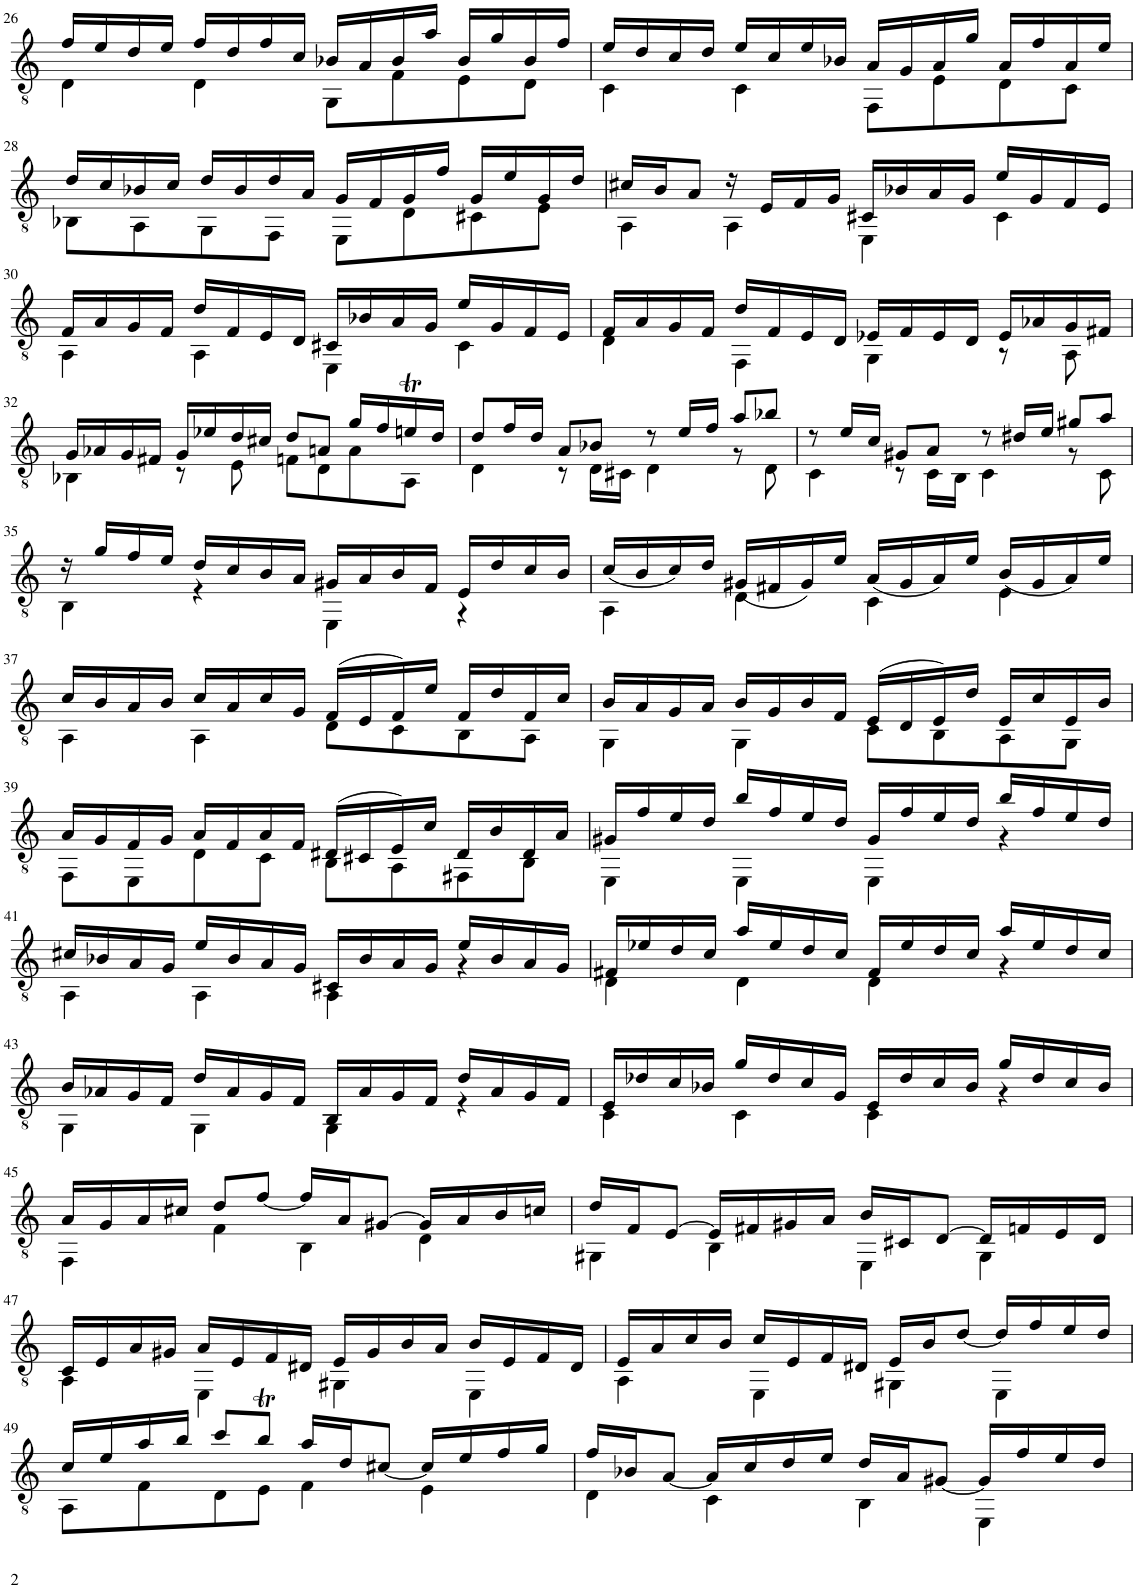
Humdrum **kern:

**kern
*part1
*staff1
*I"Classical Guitar
!!LO:PB:g=z
*clefGv2
*k[]
*M4/4
*met(c)
=26
*^
16f/LL	4D\
16e/	.
16d/	.
16e/JJ	.
16f/LL	4D\
16d/	.
16f/	.
16c/JJ	.
16B-X/LL	8GG\L
16A/	.
16B-/	8F\
16a/JJ	.
16B-/LL	8E\
16g/	.
16B-/	8D\J
16f/JJ	.
=27	=27
16e/LL	4C\
16d/	.
16c/	.
16d/JJ	.
16e/LL	4C\
16c/	.
16e/	.
16B-X/JJ	.
16A/LL	8FF\L
16G/	.
16A/	8E\
16g/JJ	.
16A/LL	8D\
16f/	.
16A/	8C\J
16e/JJ	.
!!LO:LB:g=z	!!
=28	=28
16d/LL	8BB-X\L
16c/	.
16B-X/	8AA\
16c/JJ	.
16d/LL	8GG\
16B-/	.
16d/	8FF\J
16A/JJ	.
16G/LL	8EE\L
16F/	.
16G/	8D\
16f/JJ	.
16G/LL	8C#X\
16e/	.
16G/	8E\J
16d/JJ	.
=29	=29
16c#X/LL	4AA\
16B/J	.
8A/J	.
16r	4AA\
16E/LL	.
16F/	.
16G/JJ	.
16C#X/LL	4EE\
16B-X/	.
16A/	.
16G/JJ	.
16e/LL	4C#\
16G/	.
16F/	.
16E/JJ	.
!!LO:LB:g=z	!!
=30	=30
16F/LL	4AA\
16A/	.
16G/	.
16F/JJ	.
16d/LL	4AA\
16F/	.
16E/	.
16D/JJ	.
16C#X/LL	4EE\
16B-X/	.
16A/	.
16G/JJ	.
16e/LL	4C#\
16G/	.
16F/	.
16E/JJ	.
=31	=31
16F/LL	4D\
16A/	.
16G/	.
16F/JJ	.
16d/LL	4FF\
16F/	.
16E/	.
16D/JJ	.
16E-X/LL	4GG\
16F/	.
16E-/	.
16D/JJ	.
16E-/LL	8r
16A-X/	.
16G/	8AA\
16F#X/JJ	.
!!LO:LB:g=z	!!
=32	=32
16G/LL	4BB-X\
16A-X/	.
16G/	.
16F#X/JJ	.
16G/LL	8r
16e-X/	.
16d/	8E\
16c#X/JJ	.
8d/L	8Fn\L
8An/J	8D\
16g/LL	8A\
16f/	.
16ent/	8AA\J
16d/JJ	.
=33	=33
8d/L	4D\
16f/L	.
16d/JJ	.
8A/L	8r
8B-X/J	16D\LL
.	16C#X\JJ
8r	4D\
16e/LL	.
16f/JJ	.
8a/L	8r
8b-X/J	8D\
=34	=34
8r	4C\
16e/LL	.
16c/JJ	.
8G#X/L	8r
8A/J	16C\LL
.	16BB\JJ
8r	4C\
16d#X/LL	.
16e/JJ	.
8g#X/L	8r
8a/J	8C\
!!LO:LB:g=z	!!
=35	=35
16r	4BB\
16g/LL	.
16f/	.
16e/JJ	.
16d/LL	4r
16c/	.
16B/	.
16A/JJ	.
16G#X/LL	4EE\
16A/	.
16B/	.
16F/JJ	.
16E/LL	4r
16d/	.
16c/	.
16B/JJ	.
=36	=36
(<16c/LL	4AA\
16B/	.
16c/)	.
16d/JJ	.
(<16G#X/LL	4D\
16F#X/	.
16G#/)	.
16e/JJ	.
(<16A/LL	4C\
16G#/	.
16A/)	.
16e/JJ	.
(<16B/LL	4E\
16G#/	.
16A/)	.
16e/JJ	.
!!LO:LB:g=z	!!
=37	=37
16c/LL	4AA\
16B/	.
16A/	.
16B/JJ	.
16c/LL	4AA\
16A/	.
16c/	.
16G/JJ	.
(>16F/LL	8D\L
16E/	.
16F/)	8C\
16e/JJ	.
16F/LL	8BB\
16d/	.
16F/	8AA\J
16c/JJ	.
=38	=38
16B/LL	4GG\
16A/	.
16G/	.
16A/JJ	.
16B/LL	4GG\
16G/	.
16B/	.
16F/JJ	.
(16E/LL	8C\L
16D/	.
16E/)	8BB\
16d/JJ	.
16E/LL	8AA\
16c/	.
16E/	8GG\J
16B/JJ	.
!!LO:LB:g=z	!!
=39	=39
16A/LL	8FF\L
16G/	.
16F/	8EE\
16G/JJ	.
16A/LL	8D\
16F/	.
16A/	8C\J
16F/JJ	.
(16D#X/LL	8BB\L
16C#X/	.
16E/)	8AA\
16c/JJ	.
16D#/LL	8FF#X\
16B/	.
16D#/	8BB\J
16A/JJ	.
=40	=40
16G#X/LL	4EE\
16f/	.
16e/	.
16d/JJ	.
16b/LL	4EE\
16f/	.
16e/	.
16d/JJ	.
16G#/LL	4EE\
16f/	.
16e/	.
16d/JJ	.
16b/LL	4r
16f/	.
16e/	.
16d/JJ	.
!!LO:LB:g=z	!!
=41	=41
16c#X/LL	4AA\
16B-X/	.
16A/	.
16G/JJ	.
16e/LL	4AA\
16B-/	.
16A/	.
16G/JJ	.
16C#X/LL	4AA\
16B-/	.
16A/	.
16G/JJ	.
16e/LL	4r
16B-/	.
16A/	.
16G/JJ	.
=42	=42
16F#X/LL	4D\
16e-X/	.
16d/	.
16c/JJ	.
16a/LL	4D\
16e-/	.
16d/	.
16c/JJ	.
16F#/LL	4D\
16e-/	.
16d/	.
16c/JJ	.
16a/LL	4r
16e-/	.
16d/	.
16c/JJ	.
!!LO:LB:g=z	!!
=43	=43
16B/LL	4GG\
16A-X/	.
16G/	.
16F/JJ	.
16d/LL	4GG\
16A-/	.
16G/	.
16F/JJ	.
16BB/LL	4GG\
16A-/	.
16G/	.
16F/JJ	.
16d/LL	4r
16A-/	.
16G/	.
16F/JJ	.
=44	=44
16E/LL	4C\
16d-X/	.
16c/	.
16B-X/JJ	.
16g/LL	4C\
16d-/	.
16c/	.
16G/JJ	.
16E/LL	4C\
16d-/	.
16c/	.
16B-/JJ	.
16g/LL	4r
16d-/	.
16c/	.
16B-/JJ	.
!!LO:LB:g=z	!!
=45	=45
16A/LL	4FF\
16G/	.
16A/	.
16c#X/JJ	.
8d/L	4F\
[<8f/J	.
16f/LL]	4BB\
16A/J	.
[8G#X/J	.
16G#/LL]	4D\
16A/	.
16B/	.
16cn/JJ	.
=46	=46
16d/LL	4GG#X\
16F/J	.
[8E/J	.
16E/LL]	4BB\
16F#X/	.
16G#X/	.
16A/JJ	.
16B/LL	4EE\
16C#X/J	.
[8D/J	.
16D/LL]	4GG#\
16Fn/	.
16E/	.
16D/JJ	.
!!LO:LB:g=z	!!
=47	=47
16C/LL	4AA\
16E/	.
16A/	.
16G#X/JJ	.
16A/LL	4EE\
16E/	.
16F/	.
16D#X/JJ	.
16E/LL	4GG#X\
16G#/	.
16B/	.
16A/JJ	.
16B/LL	4EE\
16E/	.
16F/	.
16D#/JJ	.
=48	=48
16E/LL	4AA\
16A/	.
16c/	.
16B/JJ	.
16c/LL	4EE\
16E/	.
16F/	.
16D#X/JJ	.
16E/LL	4GG#X\
16B/J	.
[<8d/J	.
16d/LL]	4EE\
16f/	.
16e/	.
16d/JJ	.
!!LO:LB:g=z	!!
=49	=49
16c/LL	8AA\L
16e/	.
16a/	8F\
16b/JJ	.
8cc/L	8D\
8bt/J	8E\J
16a/LL	4F\
16d/J	.
[<8c#X/J	.
16c#/LL]	4E\
16e/	.
16f/	.
16g/JJ	.
=50	=50
16f/LL	4D\
16B-X/J	.
[<8A/J	.
16A/LL]	4C\
16c/	.
16d/	.
16e/JJ	.
16d/LL	4BB\
16A/J	.
[<8G#X/J	.
16G#/LL]	4EE\
16f/	.
16e/	.
16d/JJ	.
*v	*v
=
*-
